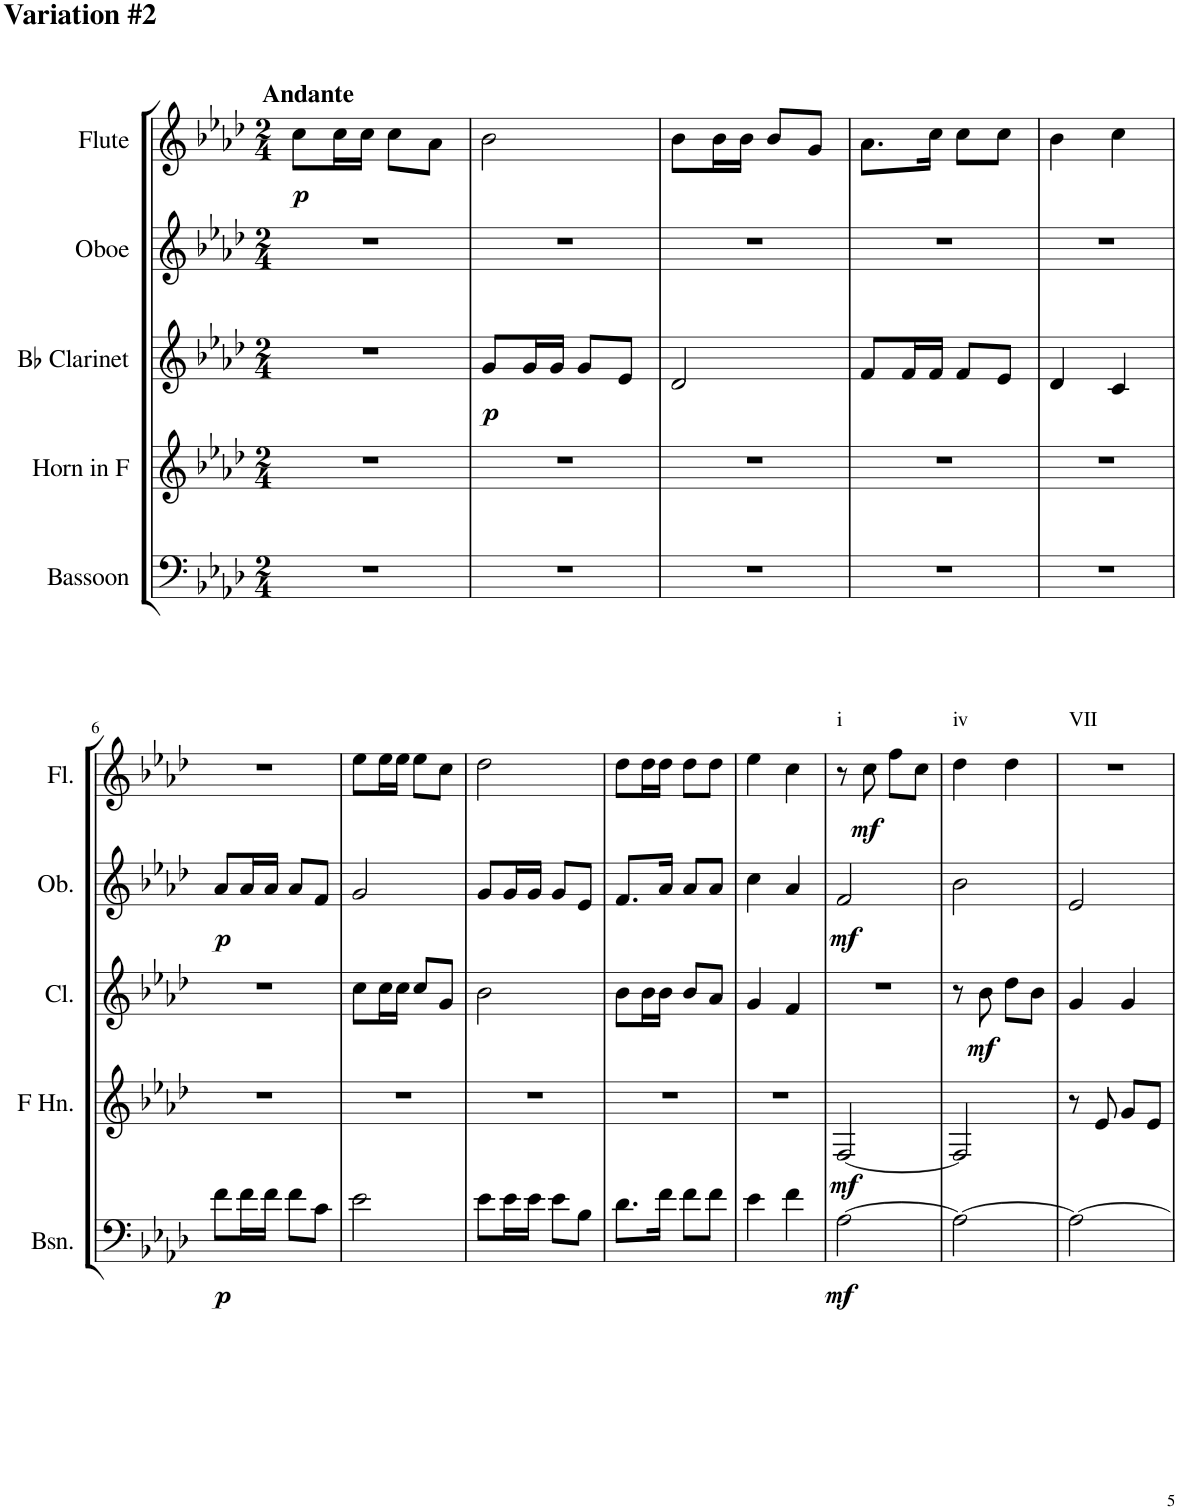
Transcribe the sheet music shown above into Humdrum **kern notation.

**kern	**dynam	**kern	**dynam	**kern	**dynam	**kern	**dynam	**kern	**dynam
*part5	*part5	*part4	*part4	*part3	*part3	*part2	*part2	*part1	*part1
*staff5	*staff5	*staff4	*staff4	*staff3	*staff3	*staff2	*staff2	*staff1	*staff1
*I"Bassoon	*	*I"Horn in F	*	*I"Bb Clarinet	*	*I"Oboe	*	*I"Flute	*
*I'Bsn.	*	*	*	*I'Cl.	*	*I'Ob.	*	*I'Fl.	*
!!LO:PB:g=z
*clefF4	*	*clefG2	*	*clefG2	*	*clefG2	*	*clefG2	*
*	*	*ITrd4c7	*	*ITrd1c2	*	*	*	*	*
*k[b-e-a-d-]	*	*k[b-e-a-d-]	*	*k[b-e-a-d-]	*	*k[b-e-a-d-]	*	*k[b-e-a-d-]	*
*M2/4	*	*M2/4	*	*M2/4	*	*M2/4	*	*M2/4	*
=1	=1	=1	=1	=1	=1	=1	=1	=1	=1
!	!	!	!	!	!	!	!	!LO:TX:a:B:t=Variation #2	!
!	!	!	!	!	!	!	!	!LO:TX:a:B:t=Andante	!
!	!	!	!	!	!	!	!	!	!LO:DY:b
2r	.	2r	.	2r	.	2r	.	8cc\L	p
.	.	.	.	.	.	.	.	16cc\L	.
.	.	.	.	.	.	.	.	16cc\JJ	.
.	.	.	.	.	.	.	.	8cc\L	.
.	.	.	.	.	.	.	.	8a-\J	.
=2	=2	=2	=2	=2	=2	=2	=2	=2	=2
!	!	!	!	!	!LO:DY:b	!	!	!	!
2r	.	2r	.	8g/L	p	2r	.	2b-\	.
.	.	.	.	16g/L	.	.	.	.	.
.	.	.	.	16g/JJ	.	.	.	.	.
.	.	.	.	8g/L	.	.	.	.	.
.	.	.	.	8e-/J	.	.	.	.	.
=3	=3	=3	=3	=3	=3	=3	=3	=3	=3
2r	.	2r	.	2d-/	.	2r	.	8b-\L	.
.	.	.	.	.	.	.	.	16b-\L	.
.	.	.	.	.	.	.	.	16b-\JJ	.
.	.	.	.	.	.	.	.	8b-/L	.
.	.	.	.	.	.	.	.	8g/J	.
=4	=4	=4	=4	=4	=4	=4	=4	=4	=4
2r	.	2r	.	8f/L	.	2r	.	8.a-\L	.
.	.	.	.	16f/L	.	.	.	.	.
.	.	.	.	16f/JJ	.	.	.	16cc\Jk	.
.	.	.	.	8f/L	.	.	.	8cc\L	.
.	.	.	.	8e-/J	.	.	.	8cc\J	.
=5	=5	=5	=5	=5	=5	=5	=5	=5	=5
2r	.	2r	.	4d-/	.	2r	.	4b-\	.
.	.	.	.	4c/	.	.	.	4cc\	.
!!LO:LB:g=z
=6	=6	=6	=6	=6	=6	=6	=6	=6	=6
!	!LO:DY:b	!	!	!	!	!	!LO:DY:b	!	!
8f\L	p	2r	.	2r	.	8a-/L	p	2r	.
16f\L	.	.	.	.	.	16a-/L	.	.	.
16f\JJ	.	.	.	.	.	16a-/JJ	.	.	.
8f\L	.	.	.	.	.	8a-/L	.	.	.
8c\J	.	.	.	.	.	8f/J	.	.	.
=7	=7	=7	=7	=7	=7	=7	=7	=7	=7
2e-\	.	2r	.	8cc\L	.	2g/	.	8ee-\L	.
.	.	.	.	16cc\L	.	.	.	16ee-\L	.
.	.	.	.	16cc\JJ	.	.	.	16ee-\JJ	.
.	.	.	.	8cc/L	.	.	.	8ee-\L	.
.	.	.	.	8g/J	.	.	.	8cc\J	.
=8	=8	=8	=8	=8	=8	=8	=8	=8	=8
8e-\L	.	2r	.	2b-\	.	8g/L	.	2dd-\	.
16e-\L	.	.	.	.	.	16g/L	.	.	.
16e-\JJ	.	.	.	.	.	16g/JJ	.	.	.
8e-\L	.	.	.	.	.	8g/L	.	.	.
8B-\J	.	.	.	.	.	8e-/J	.	.	.
=9	=9	=9	=9	=9	=9	=9	=9	=9	=9
8.d-\L	.	2r	.	8b-\L	.	8.f/L	.	8dd-\L	.
.	.	.	.	16b-\L	.	.	.	16dd-\L	.
16f\Jk	.	.	.	16b-\JJ	.	16a-/Jk	.	16dd-\JJ	.
8f\L	.	.	.	8b-/L	.	8a-/L	.	8dd-\L	.
8f\J	.	.	.	8a-/J	.	8a-/J	.	8dd-\J	.
=10	=10	=10	=10	=10	=10	=10	=10	=10	=10
4e-\	.	2r	.	4g/	.	4cc\	.	4ee-\	.
4f\	.	.	.	4f/	.	4a-/	.	4cc\	.
=11	=11	=11	=11	=11	=11	=11	=11	=11	=11
!	!	!	!	!	!	!	!	!LO:TX:a:t=i	!
!	!LO:DY:b	!	!LO:DY:b	!	!	!	!LO:DY:b	!	!
[2A-\	mf	[2F/	mf	2r	.	2f/	mf	8r	.
!	!	!	!	!	!	!	!	!	!LO:DY:b
.	.	.	.	.	.	.	.	8cc\	mf
.	.	.	.	.	.	.	.	8ff\L	.
.	.	.	.	.	.	.	.	8cc\J	.
=12	=12	=12	=12	=12	=12	=12	=12	=12	=12
!	!	!	!	!	!	!	!	!LO:TX:a:t=iv	!
2A-\_	.	2F/]	.	8r	.	2b-\	.	4dd-\	.
!	!	!	!	!	!LO:DY:b	!	!	!	!
.	.	.	.	8b-\	mf	.	.	.	.
.	.	.	.	8dd-\L	.	.	.	4dd-\	.
.	.	.	.	8b-\J	.	.	.	.	.
=13	=13	=13	=13	=13	=13	=13	=13	=13	=13
!	!	!	!	!	!	!	!	!LO:TX:a:t=VII	!
2A-\_	.	8r	.	4g/	.	2e-/	.	2r	.
.	.	8e-/	.	.	.	.	.	.	.
.	.	8g/L	.	4g/	.	.	.	.	.
.	.	8e-/J	.	.	.	.	.	.	.
=	=	=	=	=	=	=	=	=	=
*-	*-	*-	*-	*-	*-	*-	*-	*-	*-
